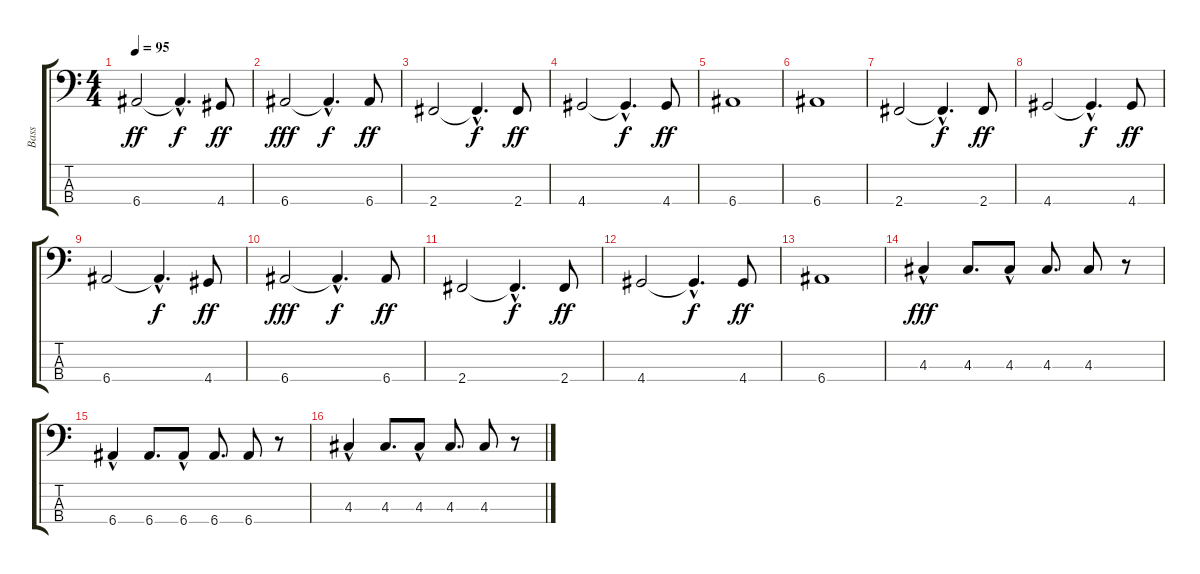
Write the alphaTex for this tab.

\track ("Bass" "Bass") {instrument electricbassfinger}
\staff {score tabs}
\tuning (G2 D2 A1 E1) {hide}
\ts (4 4)
\tempo 95
\clef f4
\ks c
6.4.2{dy ff} 6.4{hac t}.4{d dy f} 4.4.8{dy ff} |
6.4.2{dy fff} 6.4{hac t}.4{d dy f} 6.4.8{dy ff} |
2.4.2 2.4{hac t}.4{d dy f} 2.4.8{dy ff} |
4.4.2 4.4{hac t}.4{d dy f} 4.4.8{dy ff} |
6.4.1 |
6.4.1 |
2.4.2 2.4{hac t}.4{d dy f} 2.4.8{dy ff} |
4.4.2 4.4{hac t}.4{d dy f} 4.4.8{dy ff} |
6.4.2 6.4{hac t}.4{d dy f} 4.4.8{dy ff} |
6.4.2{dy fff} 6.4{hac t}.4{d dy f} 6.4.8{dy ff} |
2.4.2 2.4{hac t}.4{d dy f} 2.4.8{dy ff} |
4.4.2 4.4{hac t}.4{d dy f} 4.4.8{dy ff} |
6.4.1 |
4.3{hac}.4{dy fff} 4.3.8{d} 4.3{hac}.8 4.3.8{d} 4.3.8 r.8 |
6.4{hac}.4 6.4.8{d} 6.4{hac}.8 6.4.8{d} 6.4.8 r.8 |
4.3{hac}.4 4.3.8{d} 4.3{hac}.8 4.3.8{d} 4.3.8 r.8
